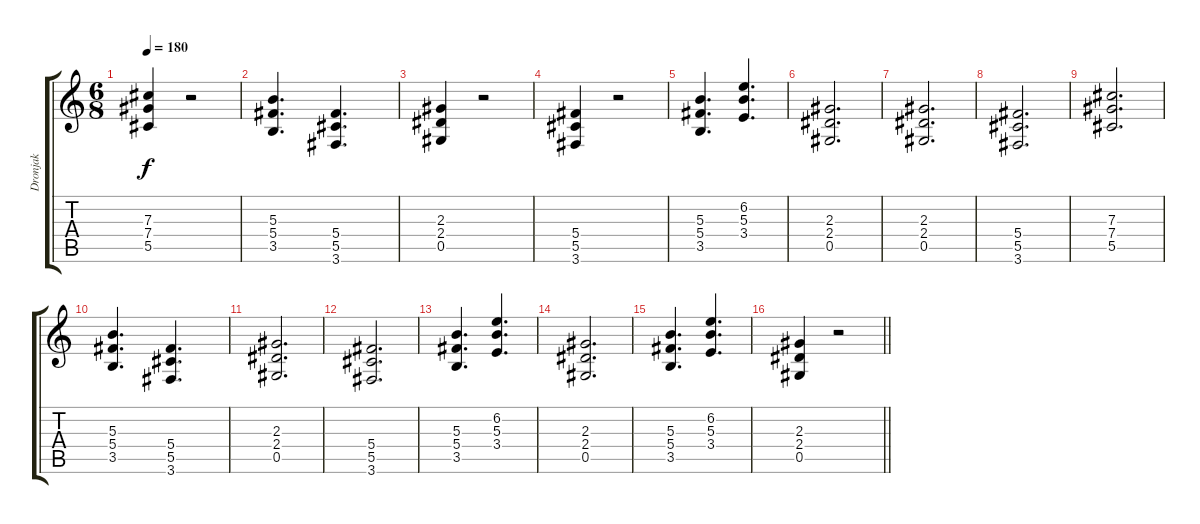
\track ("Dronjak" "Dronjak") {instrument overdrivenguitar}
\staff {score tabs}
\tuning (Eb4 Bb3 Gb3 Db3 Ab2 Eb2) {hide}
\ts (6 8)
\tempo 180
\clef g2
\ks c
(7.3 7.4 5.5).4{dy f} r.2 |
(5.3 5.4 3.5).4{d} (5.4 5.5 3.6).4{d} |
(2.3 2.4 0.5).4 r.2 |
(5.4 5.5 3.6).4 r.2 |
(5.3 5.4 3.5).4{d} (6.2 5.3 3.4).4{d} |
(2.3 2.4 0.5).2{d} |
(2.3 2.4 0.5).2{d} |
(5.4 5.5 3.6).2{d} |
(7.3 7.4 5.5).2{d} |
(5.3 5.4 3.5).4{d} (5.4 5.5 3.6).4{d} |
(2.3 2.4 0.5).2{d} |
(5.4 5.5 3.6).2{d} |
(5.3 5.4 3.5).4{d} (6.2 5.3 3.4).4{d} |
(2.3 2.4 0.5).2{d} |
(5.3 5.4 3.5).4{d} (6.2 5.3 3.4).4{d} |
\barLineRight lightlight
(2.3 2.4 0.5).4 r.2
